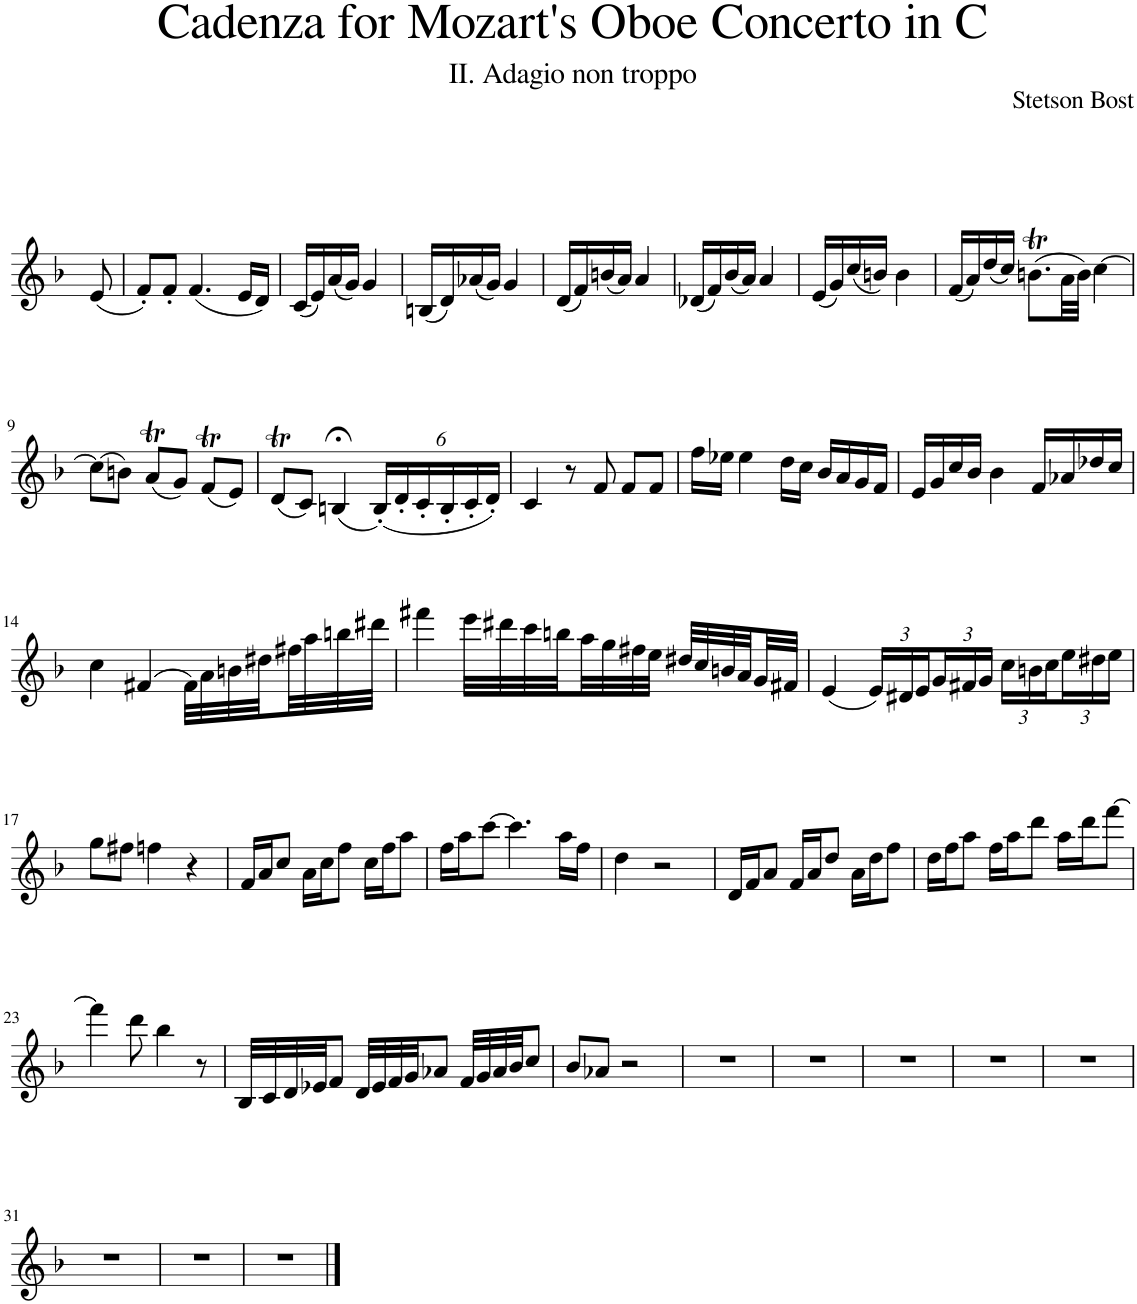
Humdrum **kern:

**kern
*part1
*staff1
*I"Oboe
*I'Ob.
*clefG2
*k[b-]
*M3/4
=1
(8e/
=2
8f'/L)
8f'/J
(4.f/
16e/LL
16d/JJ)
=3
(16c/LL
16e/)
(16a/
16g/JJ)
4g/
=4
(16Bn/LL
16d/)
(16a-X/
16g/JJ)
4g/
=5
(16d/LL
16f/)
(16bn/
16a/JJ)
4a/
=6
(16d-X/LL
16f/)
(16b-/
16a/JJ)
4a/
=7
(16e/LL
16g/)
(16cc/
16bn/JJ)
4b\
=8
(16f/LL
16a/)
(16dd/
16cc/JJ)
(8.bnt\L
32a\LL
32b\JJJ)
[4cc\
!!LO:LB:g=z
=9
(8cc\L]
8bn\J)
(8at/L
8g/J)
(8fT/L
8e/J)
=10
(8dT/L
8c/J)
(4Bn;</
*Xbrackettup
(24B'/LL)
24d'/
24c'/
24B'/
24c'/
24d'/JJ)
=11
4c/
8r
8f/
8f/L
8f/J
=12
16ff\LL
16ee-X\JJ
4ee-\
16dd\LL
16cc\JJ
16b-/LL
16a/
16g/
16f/JJ
=13
16e/LL
16g/
16cc/
16b-/JJ
4b-\
16f/LL
16a-X/
16dd-X/
16cc/JJ
!!LO:LB:g=z
=14
4cc\
(4f#X/
32f#\LLL)
32a\
32bn\
32dd#X\
32ff#X\
32aa\
32bbn\
32ddd#X\JJJ
=15
4fff#X\
32eee\LLL
32ddd#X\
32ccc\
32bbn\
32aa\
32gg\
32ff#X\
32ee\JJJ
32dd#X/LLL
32cc/
32bn/
32a/
32g/
32f#X/JJJ
=16
(4e/
24e/LL)
24d#X/
24e/
24g/
24f#X/
24g/JJ
24cc\LL
24bn\
24cc\
24ee\
24dd#X\
24ee\JJ
!!LO:LB:g=z
=17
8gg\L
8ff#X\J
4ffn\
4r
=18
16f/LL
16a/J
8cc/J
16a\LL
16cc\J
8ff\J
16cc\LL
16ff\J
8aa\J
=19
16ff\LL
16aa\J
[8ccc\J
4.ccc\]
16aa\LL
16ff\JJ
=20
4dd\
2r
=21
16d/LL
16f/J
8a/J
16f/LL
16a/J
8dd/J
16a\LL
16dd\J
8ff\J
=22
16dd\LL
16ff\J
8aa\J
16ff\LL
16aa\J
8ddd\J
16aa\LL
16ddd\J
[8fff\J
!!LO:LB:g=z
=23
4fff\]
8ddd\
4bb-\
8r
=24
32B-/LLL
32c/
32d/
32e-X/JJ
8f/J
32d/LLL
32e-/
32f/
32g/JJ
8a-X/J
32f/LLL
32g/
32a-/
32b-/JJ
8cc/J
=25
8b-/L
8a-X/J
2r
=26
2.r
=27
2.r
=28
2.r
=29
2.r
=30
2.r
!!LO:LB:g=z
=31
2.r
=32
2.r
=33
2.r
==
*-
